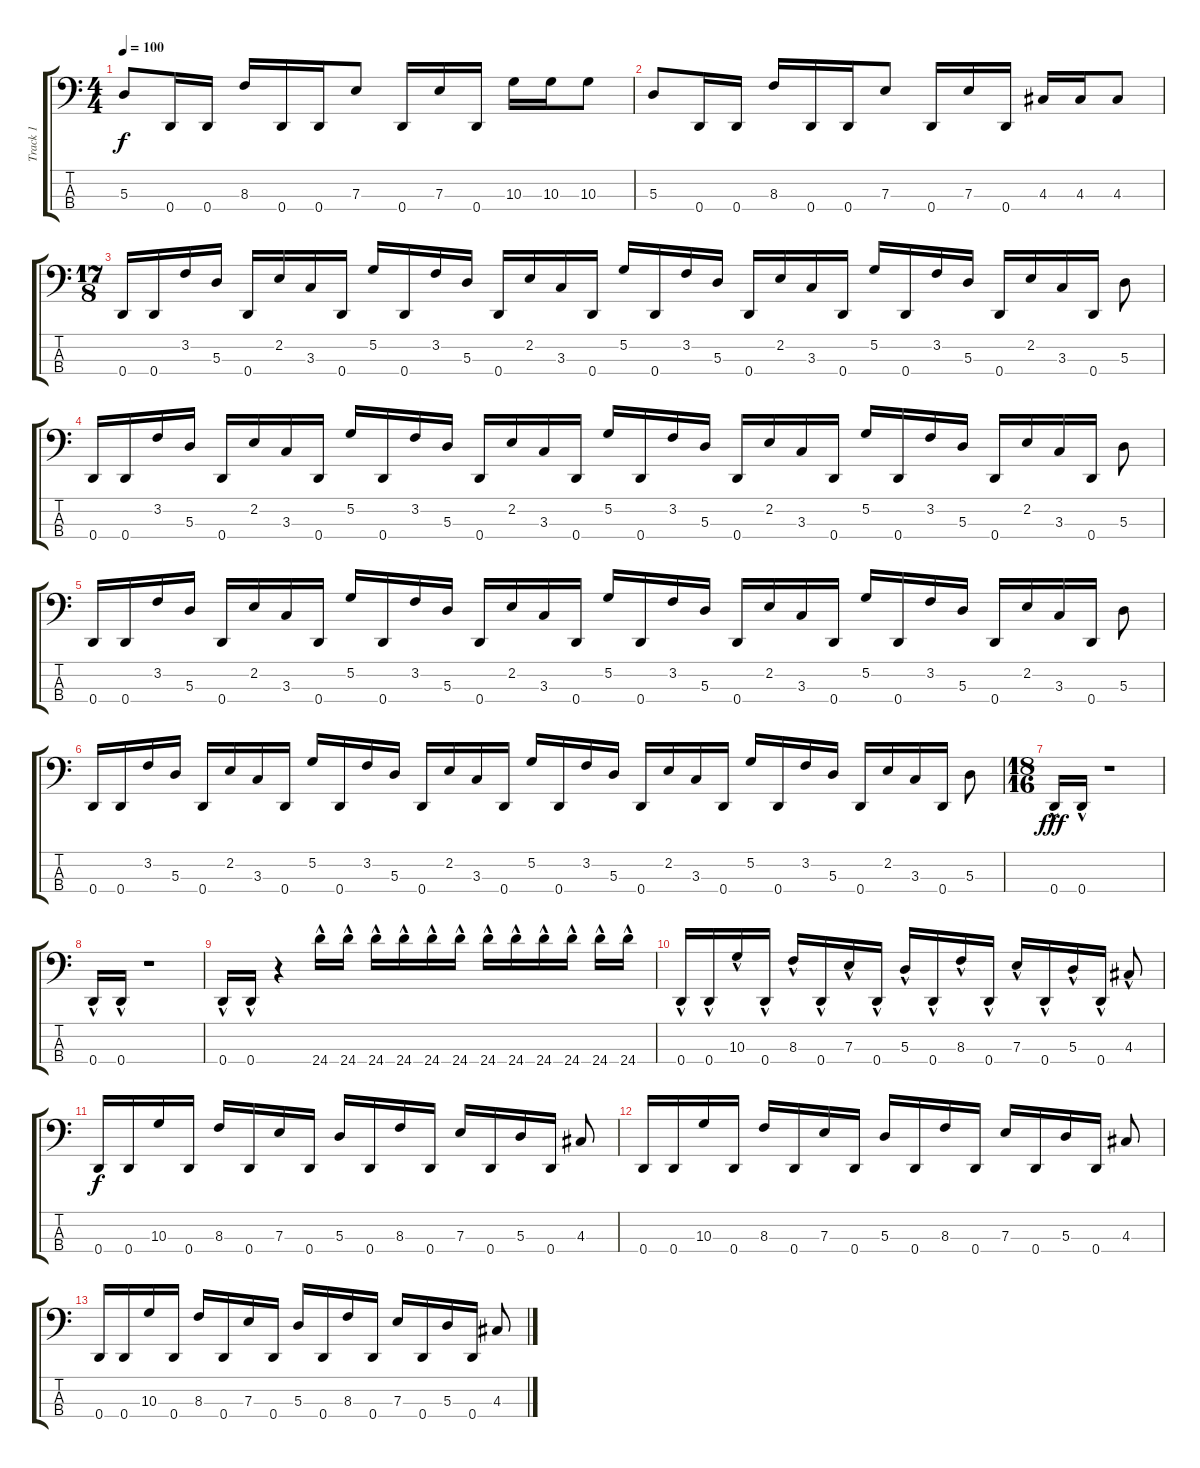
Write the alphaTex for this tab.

\track ("Track 1" "Track 1") {instrument electricbassfinger}
\staff {score tabs}
\tuning (G2 D2 A1 D1) {hide}
\ts (4 4)
\tempo 100
\clef f4
\ks c
5.3.8{dy f} 0.4.16 0.4.16 8.3.16 0.4.16 0.4.16 7.3.8 0.4.16 7.3.16 0.4.16 10.3.16 10.3.16 10.3.8 |
5.3.8 0.4.16 0.4.16 8.3.16 0.4.16 0.4.16 7.3.8 0.4.16 7.3.16 0.4.16 4.3.16 4.3.16 4.3.8 |
\ts (17 8)
0.4.16 0.4.16 3.2.16 5.3.16 0.4.16 2.2.16 3.3.16 0.4.16 5.2.16 0.4.16 3.2.16 5.3.16 0.4.16 2.2.16 3.3.16 0.4.16 5.2.16 0.4.16 3.2.16 5.3.16 0.4.16 2.2.16 3.3.16 0.4.16 5.2.16 0.4.16 3.2.16 5.3.16 0.4.16 2.2.16 3.3.16 0.4.16 5.3.8 |
0.4.16 0.4.16 3.2.16 5.3.16 0.4.16 2.2.16 3.3.16 0.4.16 5.2.16 0.4.16 3.2.16 5.3.16 0.4.16 2.2.16 3.3.16 0.4.16 5.2.16 0.4.16 3.2.16 5.3.16 0.4.16 2.2.16 3.3.16 0.4.16 5.2.16 0.4.16 3.2.16 5.3.16 0.4.16 2.2.16 3.3.16 0.4.16 5.3.8 |
0.4.16 0.4.16 3.2.16 5.3.16 0.4.16 2.2.16 3.3.16 0.4.16 5.2.16 0.4.16 3.2.16 5.3.16 0.4.16 2.2.16 3.3.16 0.4.16 5.2.16 0.4.16 3.2.16 5.3.16 0.4.16 2.2.16 3.3.16 0.4.16 5.2.16 0.4.16 3.2.16 5.3.16 0.4.16 2.2.16 3.3.16 0.4.16 5.3.8 |
0.4.16 0.4.16 3.2.16 5.3.16 0.4.16 2.2.16 3.3.16 0.4.16 5.2.16 0.4.16 3.2.16 5.3.16 0.4.16 2.2.16 3.3.16 0.4.16 5.2.16 0.4.16 3.2.16 5.3.16 0.4.16 2.2.16 3.3.16 0.4.16 5.2.16 0.4.16 3.2.16 5.3.16 0.4.16 2.2.16 3.3.16 0.4.16 5.3.8 |
\ts (18 16)
0.4{hac}.16{dy fff} 0.4{hac}.16 r.1 |
0.4{hac}.16 0.4{hac}.16 r.1 |
0.4{hac}.16 0.4{hac}.16 r.4 24.4{hac}.16 24.4{hac}.16 24.4{hac}.16 24.4{hac}.16 24.4{hac}.16 24.4{hac}.16 24.4{hac}.16 24.4{hac}.16 24.4{hac}.16 24.4{hac}.16 24.4{hac}.16 24.4{hac}.16 |
0.4{hac}.16 0.4{hac}.16 10.3{hac}.16 0.4{hac}.16 8.3{hac}.16 0.4{hac}.16 7.3{hac}.16 0.4{hac}.16 5.3{hac}.16 0.4{hac}.16 8.3{hac}.16 0.4{hac}.16 7.3{hac}.16 0.4{hac}.16 5.3{hac}.16 0.4{hac}.16 4.3{hac}.8 |
0.4.16{dy f} 0.4.16 10.3.16 0.4.16 8.3.16 0.4.16 7.3.16 0.4.16 5.3.16 0.4.16 8.3.16 0.4.16 7.3.16 0.4.16 5.3.16 0.4.16 4.3.8 |
0.4.16 0.4.16 10.3.16 0.4.16 8.3.16 0.4.16 7.3.16 0.4.16 5.3.16 0.4.16 8.3.16 0.4.16 7.3.16 0.4.16 5.3.16 0.4.16 4.3.8 |
0.4.16 0.4.16 10.3.16 0.4.16 8.3.16 0.4.16 7.3.16 0.4.16 5.3.16 0.4.16 8.3.16 0.4.16 7.3.16 0.4.16 5.3.16 0.4.16 4.3.8
